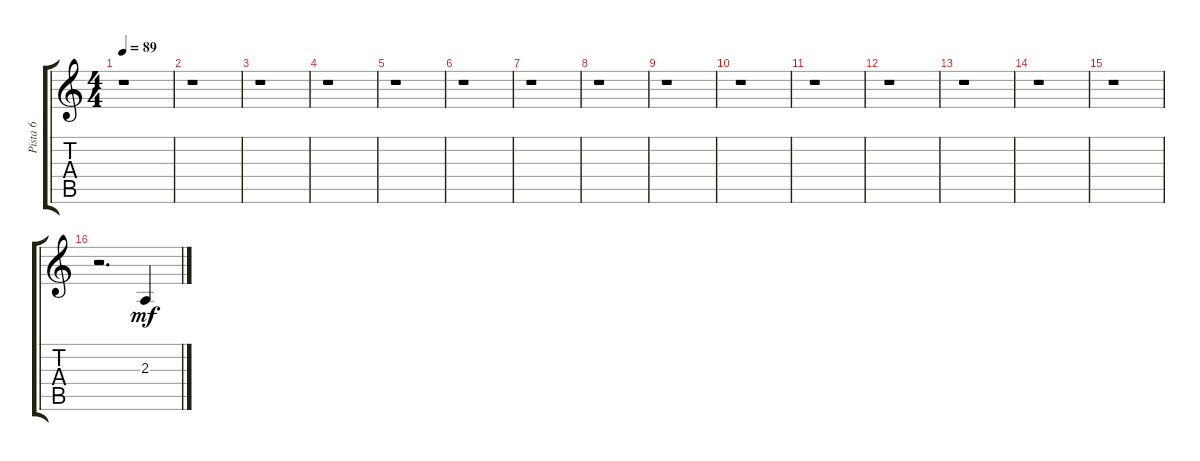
\track ("Pista 6" "Pista 6") {instrument frenchhorn}
\staff {score tabs}
\tuning (E4 B3 G3 D3 A2 E2) {hide}
\ts (4 4)
\tempo 89
\clef g2
\ks c
r.1{dy mf} |
r.1 |
r.1 |
r.1 |
r.1 |
r.1 |
r.1 |
r.1 |
r.1 |
r.1 |
r.1 |
r.1 |
r.1 |
r.1 |
r.1 |
r.2{d} 2.3.4
